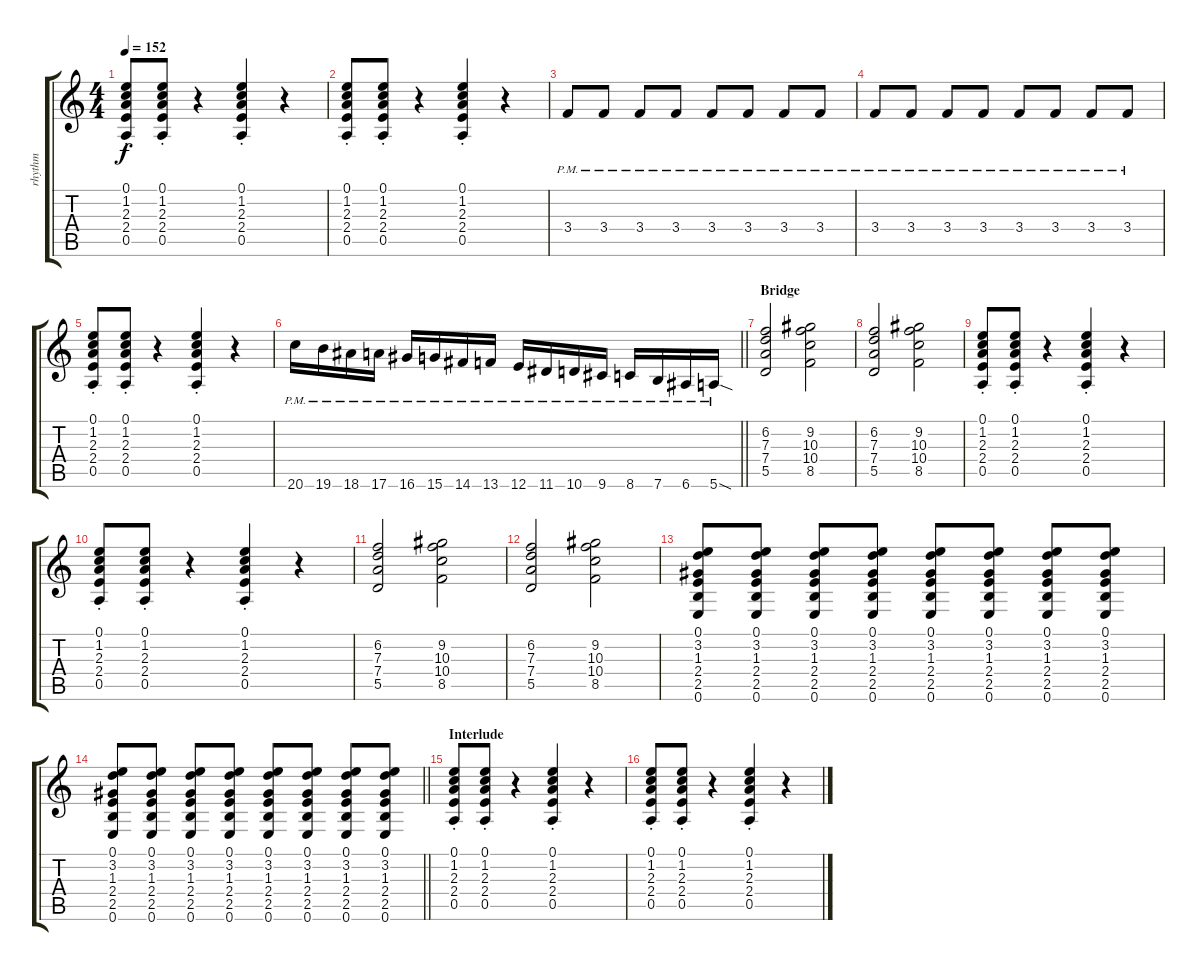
\track ("rhythm" "rhythm") {instrument electricguitarclean}
\staff {score tabs}
\tuning (E4 B3 G3 D3 A2 E2) {hide}
\ts (4 4)
\tempo 152
\clef g2
\ks c
(0.1{st} 1.2{st} 2.3{st} 2.4{st} 0.5{st}).8{dy f} (0.1{st} 1.2{st} 2.3{st} 2.4{st} 0.5{st}).8 r.4 (0.1{st} 1.2{st} 2.3{st} 2.4{st} 0.5{st}).4 r.4 |
(0.1{st} 1.2{st} 2.3{st} 2.4{st} 0.5{st}).8 (0.1{st} 1.2{st} 2.3{st} 2.4{st} 0.5{st}).8 r.4 (0.1{st} 1.2{st} 2.3{st} 2.4{st} 0.5{st}).4 r.4 |
3.4{pm}.8 3.4{pm}.8 3.4{pm}.8 3.4{pm}.8 3.4{pm}.8 3.4{pm}.8 3.4{pm}.8 3.4{pm}.8 |
3.4{pm}.8 3.4{pm}.8 3.4{pm}.8 3.4{pm}.8 3.4{pm}.8 3.4{pm}.8 3.4{pm}.8 3.4{pm}.8 |
(0.1{st} 1.2{st} 2.3{st} 2.4{st} 0.5{st}).8 (0.1{st} 1.2{st} 2.3{st} 2.4{st} 0.5{st}).8 r.4 (0.1{st} 1.2{st} 2.3{st} 2.4{st} 0.5{st}).4 r.4 |
\barLineRight lightlight
20.6{pm}.16 19.6{pm}.16 18.6{pm}.16 17.6{pm}.16 16.6{pm}.16 15.6{pm}.16 14.6{pm}.16 13.6{pm}.16 12.6{pm}.16 11.6{pm}.16 10.6{pm}.16 9.6{pm}.16 8.6{pm}.16 7.6{pm}.16 6.6{pm}.16 5.6{sod pm}.16 |
\section ("" "Bridge")
(6.2 7.3 7.4 5.5).2 (9.2 10.3 10.4 8.5).2 |
(6.2 7.3 7.4 5.5).2 (9.2 10.3 10.4 8.5).2 |
(0.1{st} 1.2{st} 2.3{st} 2.4{st} 0.5{st}).8 (0.1{st} 1.2{st} 2.3{st} 2.4{st} 0.5{st}).8 r.4 (0.1{st} 1.2{st} 2.3{st} 2.4{st} 0.5{st}).4 r.4 |
(0.1{st} 1.2{st} 2.3{st} 2.4{st} 0.5{st}).8 (0.1{st} 1.2{st} 2.3{st} 2.4{st} 0.5{st}).8 r.4 (0.1{st} 1.2{st} 2.3{st} 2.4{st} 0.5{st}).4 r.4 |
(6.2 7.3 7.4 5.5).2 (9.2 10.3 10.4 8.5).2 |
(6.2 7.3 7.4 5.5).2 (9.2 10.3 10.4 8.5).2 |
(0.1 3.2 1.3 2.4 2.5 0.6).8 (0.1 3.2 1.3 2.4 2.5 0.6).8 (0.1 3.2 1.3 2.4 2.5 0.6).8 (0.1 3.2 1.3 2.4 2.5 0.6).8 (0.1 3.2 1.3 2.4 2.5 0.6).8 (0.1 3.2 1.3 2.4 2.5 0.6).8 (0.1 3.2 1.3 2.4 2.5 0.6).8 (0.1 3.2 1.3 2.4 2.5 0.6).8 |
\barLineRight lightlight
(0.1 3.2 1.3 2.4 2.5 0.6).8 (0.1 3.2 1.3 2.4 2.5 0.6).8 (0.1 3.2 1.3 2.4 2.5 0.6).8 (0.1 3.2 1.3 2.4 2.5 0.6).8 (0.1 3.2 1.3 2.4 2.5 0.6).8 (0.1 3.2 1.3 2.4 2.5 0.6).8 (0.1 3.2 1.3 2.4 2.5 0.6).8 (0.1 3.2 1.3 2.4 2.5 0.6).8 |
\section ("" "Interlude")
(0.1{st} 1.2{st} 2.3{st} 2.4{st} 0.5{st}).8 (0.1{st} 1.2{st} 2.3{st} 2.4{st} 0.5{st}).8 r.4 (0.1{st} 1.2{st} 2.3{st} 2.4{st} 0.5{st}).4 r.4 |
(0.1{st} 1.2{st} 2.3{st} 2.4{st} 0.5{st}).8 (0.1{st} 1.2{st} 2.3{st} 2.4{st} 0.5{st}).8 r.4 (0.1{st} 1.2{st} 2.3{st} 2.4{st} 0.5{st}).4 r.4
